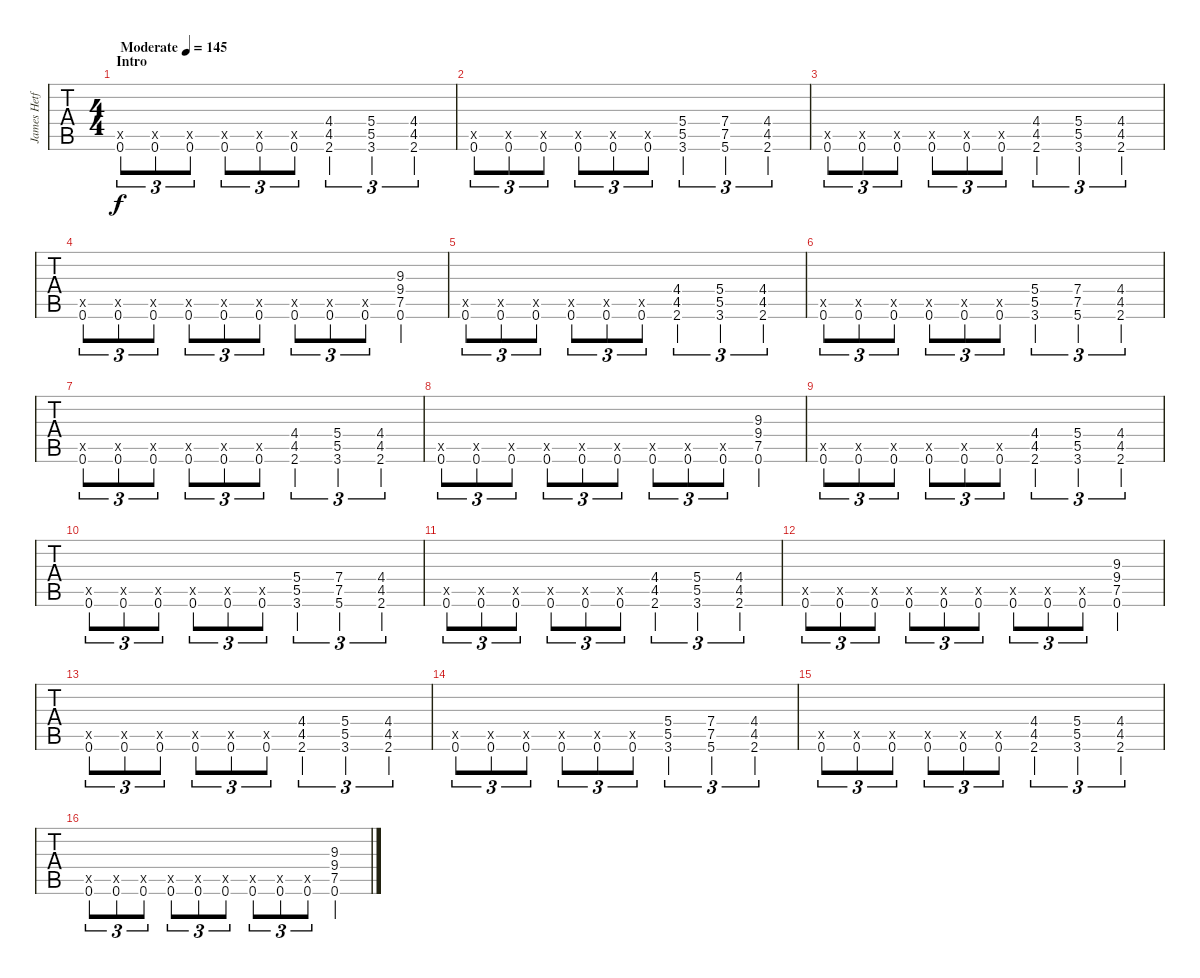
\track ("James Hetfield" "James Hetf") {instrument distortionguitar}
\staff {tabs}
\tuning (E4 B3 G3 D3 A2 E2) {hide}
\ts (4 4)
\section ("" "Intro")
\tempo (145 "Moderate")
\clef g2
\ks c
(2.5{x} 0.6).8{tu (3 2) dy f instrument distortionguitar} (2.5{x} 0.6).8{tu (3 2)} (2.5{x} 0.6).8{tu (3 2)} (2.5{x} 0.6).8{tu (3 2)} (2.5{x} 0.6).8{tu (3 2)} (2.5{x} 0.6).8{tu (3 2)} (4.4 4.5 2.6).4{tu (3 2)} (5.4 5.5 3.6).4{tu (3 2)} (4.4 4.5 2.6).4{tu (3 2)} |
(2.5{x} 0.6).8{tu (3 2)} (2.5{x} 0.6).8{tu (3 2)} (2.5{x} 0.6).8{tu (3 2)} (2.5{x} 0.6).8{tu (3 2)} (2.5{x} 0.6).8{tu (3 2)} (2.5{x} 0.6).8{tu (3 2)} (5.4 5.5 3.6).4{tu (3 2)} (7.4 7.5 5.6).4{tu (3 2)} (4.4 4.5 2.6).4{tu (3 2)} |
(2.5{x} 0.6).8{tu (3 2)} (2.5{x} 0.6).8{tu (3 2)} (2.5{x} 0.6).8{tu (3 2)} (2.5{x} 0.6).8{tu (3 2)} (2.5{x} 0.6).8{tu (3 2)} (2.5{x} 0.6).8{tu (3 2)} (4.4 4.5 2.6).4{tu (3 2)} (5.4 5.5 3.6).4{tu (3 2)} (4.4 4.5 2.6).4{tu (3 2)} |
(2.5{x} 0.6).8{tu (3 2)} (2.5{x} 0.6).8{tu (3 2)} (2.5{x} 0.6).8{tu (3 2)} (2.5{x} 0.6).8{tu (3 2)} (2.5{x} 0.6).8{tu (3 2)} (2.5{x} 0.6).8{tu (3 2)} (2.5{x} 0.6).8{tu (3 2)} (2.5{x} 0.6).8{tu (3 2)} (2.5{x} 0.6).8{tu (3 2)} (9.3 9.4 7.5 0.6).4 |
(2.5{x} 0.6).8{tu (3 2)} (2.5{x} 0.6).8{tu (3 2)} (2.5{x} 0.6).8{tu (3 2)} (2.5{x} 0.6).8{tu (3 2)} (2.5{x} 0.6).8{tu (3 2)} (2.5{x} 0.6).8{tu (3 2)} (4.4 4.5 2.6).4{tu (3 2)} (5.4 5.5 3.6).4{tu (3 2)} (4.4 4.5 2.6).4{tu (3 2)} |
(2.5{x} 0.6).8{tu (3 2)} (2.5{x} 0.6).8{tu (3 2)} (2.5{x} 0.6).8{tu (3 2)} (2.5{x} 0.6).8{tu (3 2)} (2.5{x} 0.6).8{tu (3 2)} (2.5{x} 0.6).8{tu (3 2)} (5.4 5.5 3.6).4{tu (3 2)} (7.4 7.5 5.6).4{tu (3 2)} (4.4 4.5 2.6).4{tu (3 2)} |
(2.5{x} 0.6).8{tu (3 2)} (2.5{x} 0.6).8{tu (3 2)} (2.5{x} 0.6).8{tu (3 2)} (2.5{x} 0.6).8{tu (3 2)} (2.5{x} 0.6).8{tu (3 2)} (2.5{x} 0.6).8{tu (3 2)} (4.4 4.5 2.6).4{tu (3 2)} (5.4 5.5 3.6).4{tu (3 2)} (4.4 4.5 2.6).4{tu (3 2)} |
(2.5{x} 0.6).8{tu (3 2)} (2.5{x} 0.6).8{tu (3 2)} (2.5{x} 0.6).8{tu (3 2)} (2.5{x} 0.6).8{tu (3 2)} (2.5{x} 0.6).8{tu (3 2)} (2.5{x} 0.6).8{tu (3 2)} (2.5{x} 0.6).8{tu (3 2)} (2.5{x} 0.6).8{tu (3 2)} (2.5{x} 0.6).8{tu (3 2)} (9.3 9.4 7.5 0.6).4 |
(2.5{x} 0.6).8{tu (3 2)} (2.5{x} 0.6).8{tu (3 2)} (2.5{x} 0.6).8{tu (3 2)} (2.5{x} 0.6).8{tu (3 2)} (2.5{x} 0.6).8{tu (3 2)} (2.5{x} 0.6).8{tu (3 2)} (4.4 4.5 2.6).4{tu (3 2)} (5.4 5.5 3.6).4{tu (3 2)} (4.4 4.5 2.6).4{tu (3 2)} |
(2.5{x} 0.6).8{tu (3 2)} (2.5{x} 0.6).8{tu (3 2)} (2.5{x} 0.6).8{tu (3 2)} (2.5{x} 0.6).8{tu (3 2)} (2.5{x} 0.6).8{tu (3 2)} (2.5{x} 0.6).8{tu (3 2)} (5.4 5.5 3.6).4{tu (3 2)} (7.4 7.5 5.6).4{tu (3 2)} (4.4 4.5 2.6).4{tu (3 2)} |
(2.5{x} 0.6).8{tu (3 2)} (2.5{x} 0.6).8{tu (3 2)} (2.5{x} 0.6).8{tu (3 2)} (2.5{x} 0.6).8{tu (3 2)} (2.5{x} 0.6).8{tu (3 2)} (2.5{x} 0.6).8{tu (3 2)} (4.4 4.5 2.6).4{tu (3 2)} (5.4 5.5 3.6).4{tu (3 2)} (4.4 4.5 2.6).4{tu (3 2)} |
(2.5{x} 0.6).8{tu (3 2)} (2.5{x} 0.6).8{tu (3 2)} (2.5{x} 0.6).8{tu (3 2)} (2.5{x} 0.6).8{tu (3 2)} (2.5{x} 0.6).8{tu (3 2)} (2.5{x} 0.6).8{tu (3 2)} (2.5{x} 0.6).8{tu (3 2)} (2.5{x} 0.6).8{tu (3 2)} (2.5{x} 0.6).8{tu (3 2)} (9.3 9.4 7.5 0.6).4 |
(2.5{x} 0.6).8{tu (3 2)} (2.5{x} 0.6).8{tu (3 2)} (2.5{x} 0.6).8{tu (3 2)} (2.5{x} 0.6).8{tu (3 2)} (2.5{x} 0.6).8{tu (3 2)} (2.5{x} 0.6).8{tu (3 2)} (4.4 4.5 2.6).4{tu (3 2)} (5.4 5.5 3.6).4{tu (3 2)} (4.4 4.5 2.6).4{tu (3 2)} |
(2.5{x} 0.6).8{tu (3 2)} (2.5{x} 0.6).8{tu (3 2)} (2.5{x} 0.6).8{tu (3 2)} (2.5{x} 0.6).8{tu (3 2)} (2.5{x} 0.6).8{tu (3 2)} (2.5{x} 0.6).8{tu (3 2)} (5.4 5.5 3.6).4{tu (3 2)} (7.4 7.5 5.6).4{tu (3 2)} (4.4 4.5 2.6).4{tu (3 2)} |
(2.5{x} 0.6).8{tu (3 2)} (2.5{x} 0.6).8{tu (3 2)} (2.5{x} 0.6).8{tu (3 2)} (2.5{x} 0.6).8{tu (3 2)} (2.5{x} 0.6).8{tu (3 2)} (2.5{x} 0.6).8{tu (3 2)} (4.4 4.5 2.6).4{tu (3 2)} (5.4 5.5 3.6).4{tu (3 2)} (4.4 4.5 2.6).4{tu (3 2)} |
(2.5{x} 0.6).8{tu (3 2)} (2.5{x} 0.6).8{tu (3 2)} (2.5{x} 0.6).8{tu (3 2)} (2.5{x} 0.6).8{tu (3 2)} (2.5{x} 0.6).8{tu (3 2)} (2.5{x} 0.6).8{tu (3 2)} (2.5{x} 0.6).8{tu (3 2)} (2.5{x} 0.6).8{tu (3 2)} (2.5{x} 0.6).8{tu (3 2)} (9.3 9.4 7.5 0.6).4
